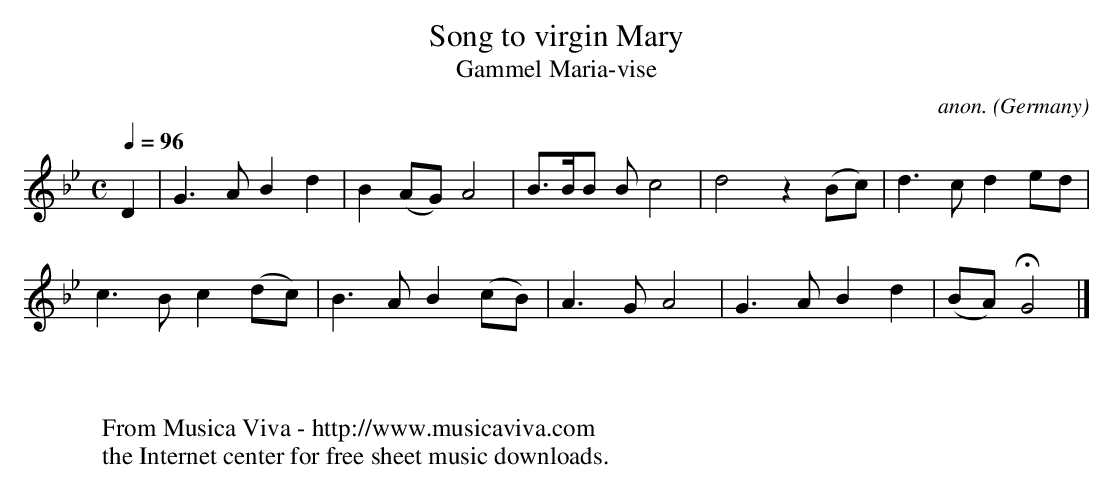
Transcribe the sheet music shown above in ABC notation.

X:1
T:Song to virgin Mary
T:Gammel Maria-vise
C:anon.
O:Germany
M:C
L:1/8
Q:1/4=96
K:Gm
D2|G3AB2d2|B2(AG)A4|B>BB Bc4|d4 z2 (Bc)|d3cd2ed|
c3Bc2(dc)|B3AB2(cB)|A3GA4|G3AB2d2|(BA)HG4|]
W:
W:
W:  From Musica Viva - http://www.musicaviva.com
W:  the Internet center for free sheet music downloads.
